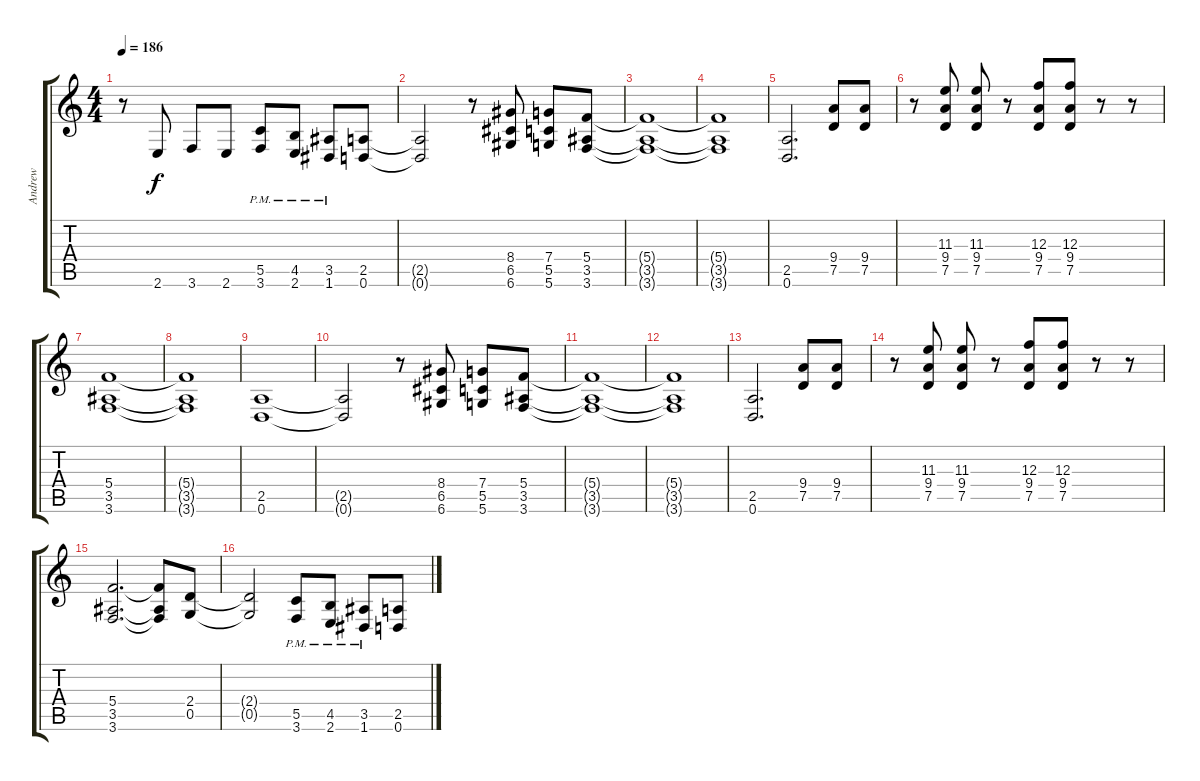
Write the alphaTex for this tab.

\track ("Andrew" "Andrew") {instrument distortionguitar}
\staff {score tabs}
\tuning (D4 A3 F3 C3 G2 D2) {hide}
\ts (4 4)
\tempo 186
\clef g2
\ks c
r.8{dy f} 2.6.8 3.6.8 2.6.8 (5.5{pm} 3.6{pm}).8 (4.5{pm} 2.6{pm}).8 (3.5{pm} 1.6{pm}).8 (2.5 0.6).8 |
(2.5{t} 0.6{t}).2 r.8 (8.4 6.5 6.6).8 (7.4 5.5 5.6).8 (5.4 3.5 3.6).8 |
(5.4{t} 3.5{t} 3.6{t}).1 |
(5.4{t} 3.5{t} 3.6{t}).1 |
(2.5 0.6).2{d} (9.4 7.5).8 (9.4 7.5).8 |
r.8 (11.3 9.4 7.5).8 (11.3 9.4 7.5).8 r.8 (12.3 9.4 7.5).8 (12.3 9.4 7.5).8 r.8 r.8 |
(5.4 3.5 3.6).1 |
(5.4{t} 3.5{t} 3.6{t}).1 |
(2.5 0.6).1 |
(2.5{t} 0.6{t}).2 r.8 (8.4 6.5 6.6).8 (7.4 5.5 5.6).8 (5.4 3.5 3.6).8 |
(5.4{t} 3.5{t} 3.6{t}).1 |
(5.4{t} 3.5{t} 3.6{t}).1 |
(2.5 0.6).2{d} (9.4 7.5).8 (9.4 7.5).8 |
r.8 (11.3 9.4 7.5).8 (11.3 9.4 7.5).8 r.8 (12.3 9.4 7.5).8 (12.3 9.4 7.5).8 r.8 r.8 |
(5.4 3.5 3.6).2{d} (5.4{t} 3.5{t} 3.6{t}).8 (2.4 0.5).8 |
(2.4{t} 0.5{t}).2 (5.5{pm} 3.6{pm}).8 (4.5{pm} 2.6{pm}).8 (3.5{pm} 1.6{pm}).8 (2.5 0.6).8
